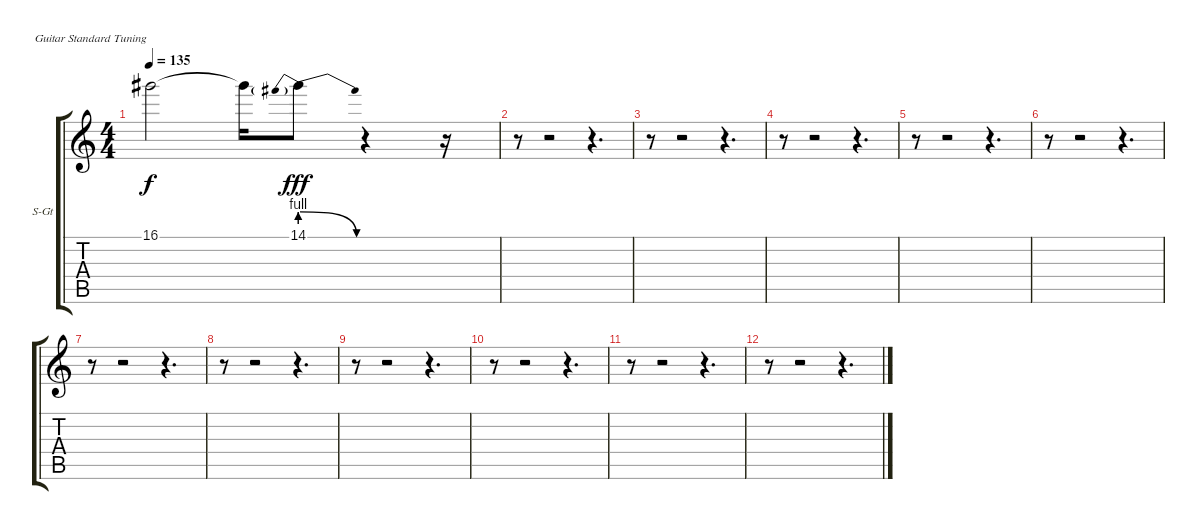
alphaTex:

\bracketExtendMode groupsimilarinstruments
\firstSystemTrackNameOrientation horizontal
\otherSystemsTrackNameOrientation horizontal
\track ("VOVAL2" "S-Gt") {instrument contrabass}
\staff {score tabs}
\tuning (E4 B3 G3 D3 A2 E2)
\ts (4 4)
\tempo 135
\clef g2
\ks c
16.1{t}.2{dy f} 16.1{t}.16 14.1{be (prebendrelease 0 4 60 0)}.8{dy fff} r.4 r.16 |
r.8 r.2 r.4{d} |
r.8 r.2 r.4{d} |
r.8 r.2 r.4{d} |
r.8 r.2 r.4{d} |
r.8 r.2 r.4{d} |
r.8 r.2 r.4{d} |
r.8 r.2 r.4{d} |
r.8 r.2 r.4{d} |
r.8 r.2 r.4{d} |
r.8 r.2 r.4{d} |
r.8 r.2 r.4{d}
